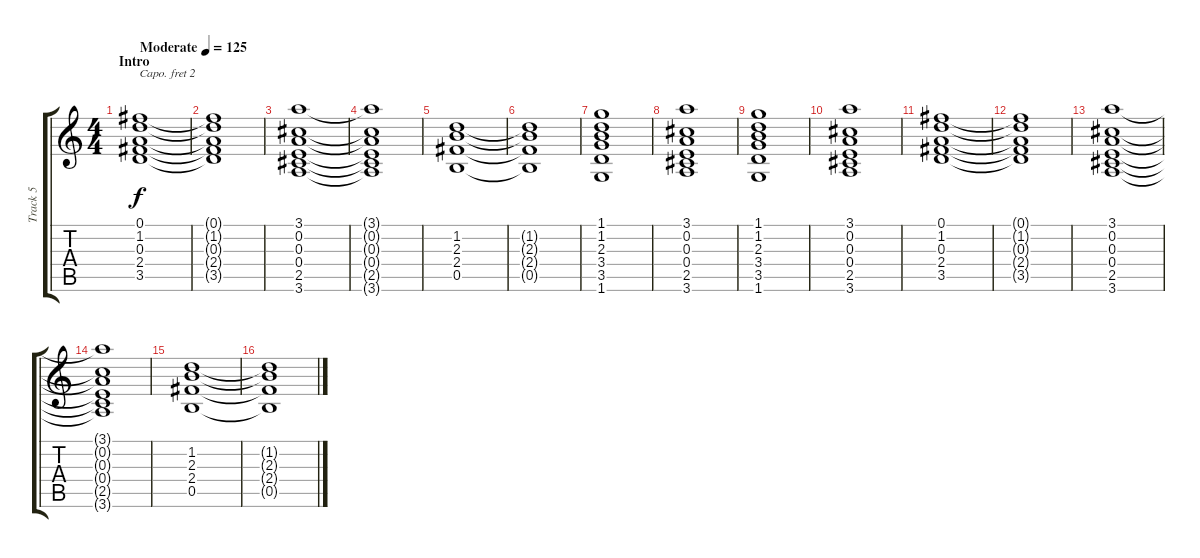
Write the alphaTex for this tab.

\track ("Track 5" "Track 5") {instrument electricguitarclean}
\staff {score tabs}
\capo 2
\tuning (E4 B3 G3 D3 A2 E2) {hide}
\ts (4 4)
\section ("" "Intro")
\tempo (125 "Moderate")
\clef g2
\ks c
(0.1 1.2 0.3 2.4 3.5).1{dy f instrument electricguitarclean} |
(0.1{t} 1.2{t} 0.3{t} 2.4{t} 3.5{t}).1 |
(3.1 0.2 0.3 0.4 2.5 3.6).1 |
(3.1{t} 0.2{t} 0.3{t} 0.4{t} 2.5{t} 3.6{t}).1 |
(1.2 2.3 2.4 0.5).1 |
(1.2{t} 2.3{t} 2.4{t} 0.5{t}).1 |
(1.1 1.2 2.3 3.4 3.5 1.6).1 |
(3.1 0.2 0.3 0.4 2.5 3.6).1 |
(1.1 1.2 2.3 3.4 3.5 1.6).1 |
(3.1 0.2 0.3 0.4 2.5 3.6).1 |
(0.1 1.2 0.3 2.4 3.5).1 |
(0.1{t} 1.2{t} 0.3{t} 2.4{t} 3.5{t}).1 |
(3.1 0.2 0.3 0.4 2.5 3.6).1 |
(3.1{t} 0.2{t} 0.3{t} 0.4{t} 2.5{t} 3.6{t}).1 |
(1.2 2.3 2.4 0.5).1 |
(1.2{t} 2.3{t} 2.4{t} 0.5{t}).1
